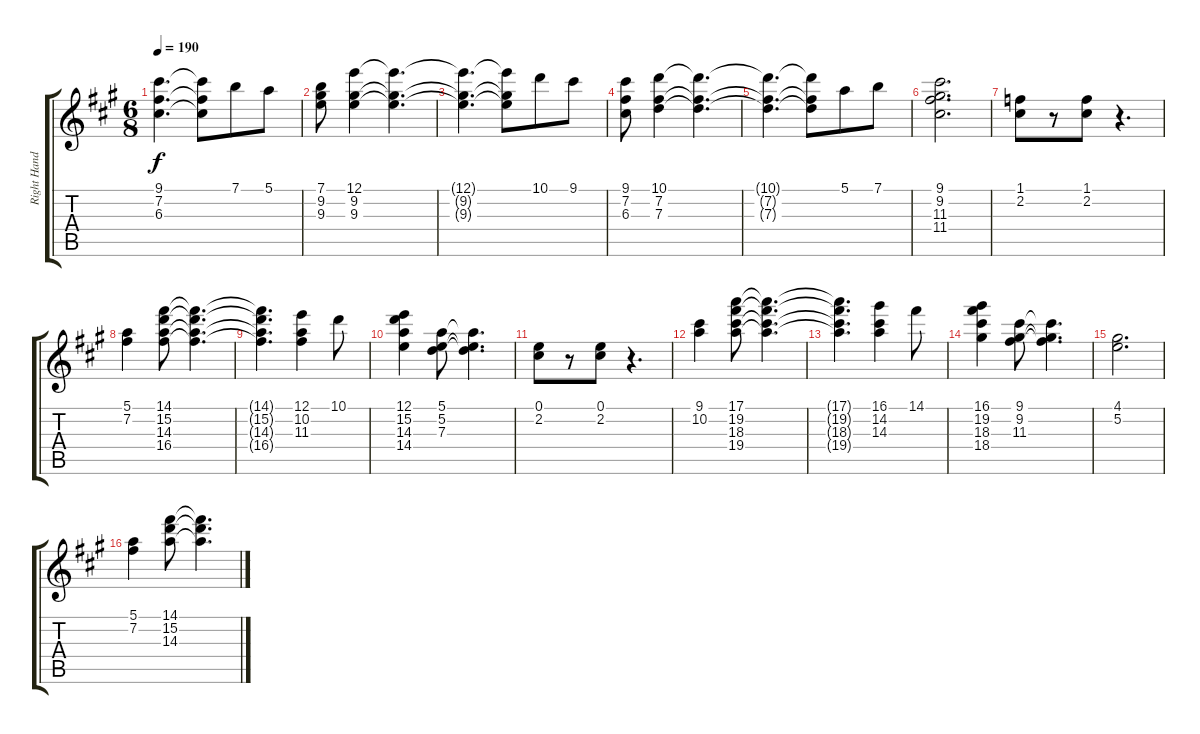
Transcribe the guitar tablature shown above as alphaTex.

\track ("Right Hand" "Right Hand") {instrument acousticguitarsteel}
\staff {score tabs}
\tuning (E4 B3 G3 D3 A2 E2) {hide}
\ts (6 8)
\tempo 190
\clef g2
\ks a
(9.1{t} 7.2{t} 6.3{t}).4{d dy f} (9.1{t} 7.2{t} 6.3{t}).8 7.1.8 5.1.8 |
(7.1 9.2 9.3).8 (12.1 9.2 9.3).4 (12.1{t} 9.2{t} 9.3{t}).4{d} |
(12.1{t} 9.2{t} 9.3{t}).4{d} (12.1{t} 9.2{t} 9.3{t}).8 10.1.8 9.1.8 |
(9.1 7.2 6.3).8 (10.1 7.2 7.3).4 (10.1{t} 7.2{t} 7.3{t}).4{d} |
(10.1{t} 7.2{t} 7.3{t}).4{d} (10.1{t} 7.2{t} 7.3{t}).8 5.1.8 7.1.8 |
(9.1 9.2 11.3 11.4).2{d} |
(1.1 2.2).8 r.8 (1.1 2.2).8 r.4{d} |
(5.1 7.2).4 (14.1 15.2 14.3 16.4).8 (14.1{t} 15.2{t} 14.3{t} 16.4{t}).4{d} |
(14.1{t} 15.2{t} 14.3{t} 16.4{t}).4{d} (12.1 10.2 11.3).4 10.1.8 |
(12.1 15.2 14.3 14.4).4 (5.1 5.2 7.3).8 (5.1{t} 5.2{t} 7.3{t}).4{d} |
(0.1 2.2).8 r.8 (0.1 2.2).8 r.4{d} |
(9.1 10.2).4 (17.1 19.2 18.3 19.4).8 (17.1{t} 19.2{t} 18.3{t} 19.4{t}).4{d} |
(17.1{t} 19.2{t} 18.3{t} 19.4{t}).4{d} (16.1 14.2 14.3).4 14.1.8 |
(16.1 19.2 18.3 18.4).4 (9.1 9.2 11.3).8 (9.1{t} 9.2{t} 11.3{t}).4{d} |
(4.1 5.2).2{d} |
(5.1 7.2).4 (14.1 15.2 14.3).8 (14.1{t} 15.2{t} 14.3{t}).4{d}
